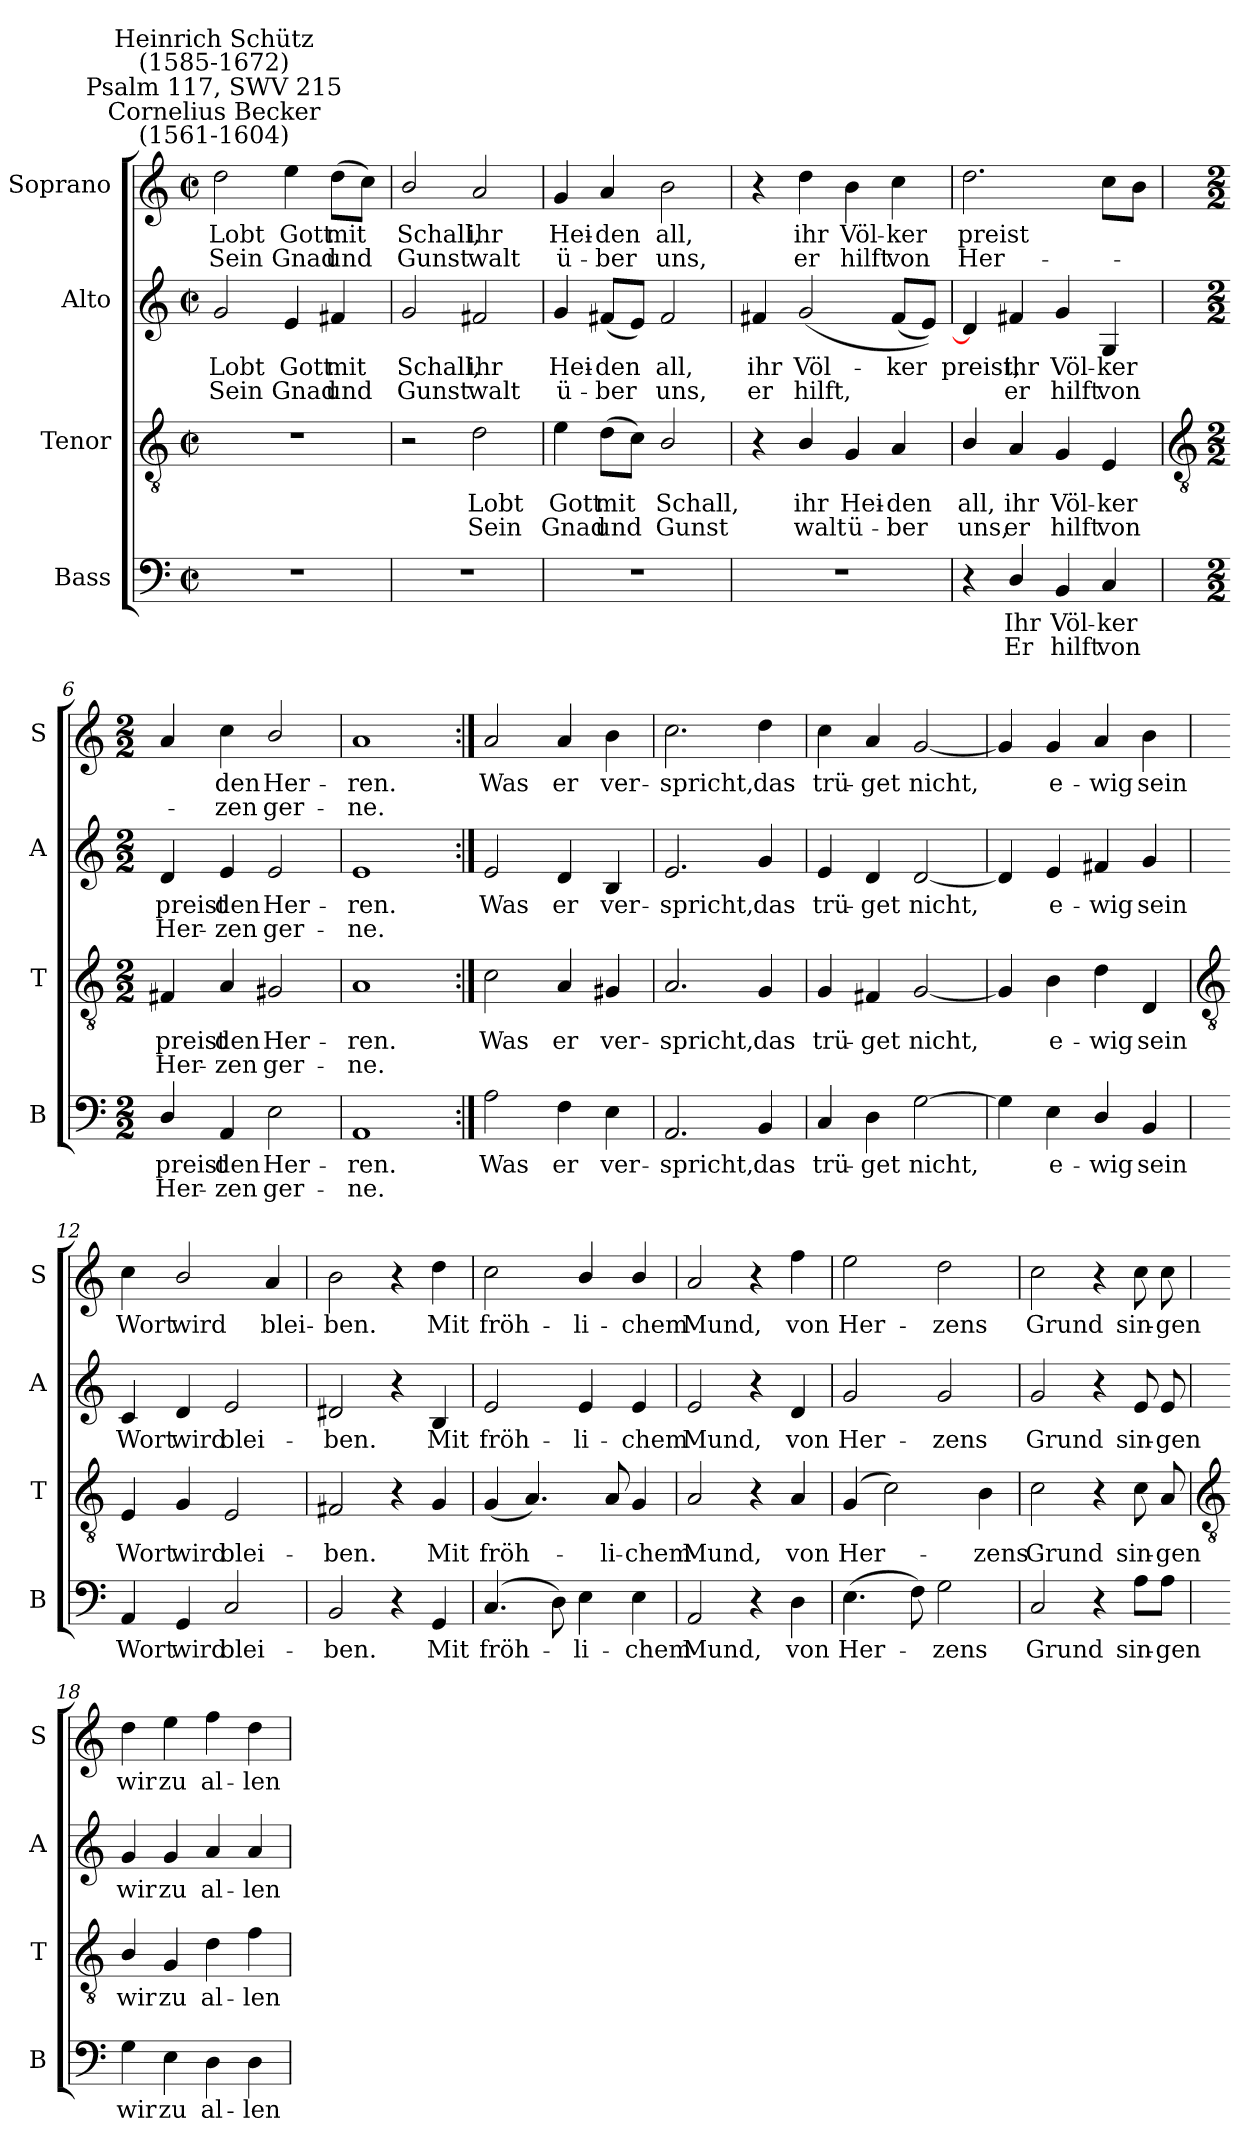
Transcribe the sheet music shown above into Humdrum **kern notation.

**kern	**text	**text	**kern	**text	**text	**kern	**text	**text	**kern	**text	**text
*part4	*part4	*part4	*part3	*part3	*part3	*part2	*part2	*part2	*part1	*part1	*part1
*staff4	*staff4	*staff4	*staff3	*staff3	*staff3	*staff2	*staff2	*staff2	*staff1	*staff1	*staff1
*I"Bass	*	*	*I"Tenor	*	*	*I"Alto	*	*	*I"Soprano	*	*
*I'B	*	*	*I'T	*	*	*I'A	*	*	*I'S	*	*
*clefF4	*	*	*clefGv2	*	*	*clefG2	*	*	*clefG2	*	*
*k[]	*	*	*k[]	*	*	*k[]	*	*	*k[]	*	*
*C:	*	*	*C:	*	*	*C:	*	*	*C:	*	*
*M2/2	*	*	*M2/2	*	*	*M2/2	*	*	*M2/2	*	*
*met(c|)	*	*	*met(c|)	*	*	*met(c|)	*	*	*met(c|)	*	*
=1	=1	=1	=1	=1	=1	=1	=1	=1	=1	=1	=1
!	!	!	!	!	!	!	!	!	!LO:TX:a:cj:t=Cornelius Becker\n(1561-1604)	!	!
!	!	!	!	!	!	!	!	!	!LO:TX:a:cj:t=Psalm 117, SWV 215	!	!
!	!	!	!	!	!	!	!	!	!LO:TX:a:cj:t=Heinrich Schütz\n(1585-1672)	!	!
!	!	!	!	!	!	!	!LO:LY:b	!LO:LY:b	!	!LO:LY:b	!LO:LY:b
1r	.	.	1r	.	.	2g	Lobt	Sein	2dd	Lobt	Sein
!	!	!	!	!	!	!	!LO:LY:b	!LO:LY:b	!	!LO:LY:b	!LO:LY:b
.	.	.	.	.	.	4e	Gott	Gnad	4ee	Gott	Gnad
!	!	!	!	!	!	!	!LO:LY:b	!LO:LY:b	!	!LO:LY:b	!LO:LY:b
.	.	.	.	.	.	4f#X	mit	und	(>8ddL	mit	und
.	.	.	.	.	.	.	.	.	8ccJ)	.	.
=2	=2	=2	=2	=2	=2	=2	=2	=2	=2	=2	=2
!	!	!	!	!	!	!	!LO:LY:b	!LO:LY:b	!	!LO:LY:b	!LO:LY:b
1r	.	.	2r	.	.	2g	Schall,	Gunst	2b/	Schall,	Gunst
!	!	!	!	!LO:LY:b	!LO:LY:b	!	!LO:LY:b	!LO:LY:b	!	!LO:LY:b	!LO:LY:b
.	.	.	2d	Lobt	Sein	2f#X	ihr	walt	2a	ihr	walt
=3	=3	=3	=3	=3	=3	=3	=3	=3	=3	=3	=3
!	!	!	!	!LO:LY:b	!LO:LY:b	!	!LO:LY:b	!LO:LY:b	!	!LO:LY:b	!LO:LY:b
1r	.	.	4e	Gott	Gnad	4g	Hei-	-ü-	4g	Hei-	-ü-
!	!	!	!	!LO:LY:b	!LO:LY:b	!	!LO:LY:b	!LO:LY:b	!	!LO:LY:b	!LO:LY:b
.	.	.	(>8dL	mit	und	(<8f#XL	-den	ber	4a	-den	ber
.	.	.	8cJ)	.	.	8eJ)	.	.	.	.	.
!	!	!	!	!LO:LY:b	!LO:LY:b	!	!LO:LY:b	!LO:LY:b	!	!LO:LY:b	!LO:LY:b
.	.	.	2B/	Schall,	Gunst	2f#	all,	uns,	2b	all,	uns,
=4	=4	=4	=4	=4	=4	=4	=4	=4	=4	=4	=4
!	!	!	!	!	!	!	!LO:LY:b	!LO:LY:b	!	!	!
1r	.	.	4r	.	.	4f#X	ihr	er	4r	.	.
!	!	!	!	!LO:LY:b	!LO:LY:b	!	!LO:LY:b	!LO:LY:b	!	!LO:LY:b	!LO:LY:b
.	.	.	4B/	ihr	walt	(<2g	Völ-	-hilft,	4dd	ihr	er
!	!	!	!	!LO:LY:b	!LO:LY:b	!	!	!	!	!LO:LY:b	!LO:LY:b
.	.	.	4G	Hei-	-ü-	.	.	.	4b	Völ-	-hilft
!	!	!	!	!LO:LY:b	!LO:LY:b	!	!LO:LY:b	!	!	!LO:LY:b	!LO:LY:b
.	.	.	4A	-den	ber	(<8f#L	ker	.	4cc	ker	von
.	.	.	.	.	.	8eJ))	.	.	.	.	.
=5	=5	=5	=5	=5	=5	=5	=5	=5	=5	=5	=5
!	!	!	!	!LO:LY:b	!LO:LY:b	!	!LO:LY:b	!	!	!LO:LY:b	!LO:LY:b
4r	.	.	4B/	all,	uns,	4d]	preist,	.	2.dd	preist	Her-
!	!LO:LY:b	!LO:LY:b	!	!LO:LY:b	!LO:LY:b	!	!LO:LY:b	!LO:LY:b	!	!	!
4D/	Ihr	Er	4A	ihr	er	4f#X	ihr	er	.	.	.
!	!LO:LY:b	!LO:LY:b	!	!LO:LY:b	!LO:LY:b	!	!LO:LY:b	!LO:LY:b	!	!	!
4BB	Völ-	-hilft	4G	Völ-	-hilft	4g	Völ-	-hilft	.	.	.
!	!LO:LY:b	!LO:LY:b	!	!LO:LY:b	!LO:LY:b	!	!LO:LY:b	!LO:LY:b	!	!	!
4C	ker	von	4E	ker	von	4G	ker	von	8ccL	.	.
.	.	.	.	.	.	.	.	.	8bJ	.	.
!!LO:LB:g=z
=6	=6	=6	=6	=6	=6	=6	=6	=6	=6	=6	=6
*	*	*	*clefGv2	*	*	*	*	*	*	*	*
*M2/2	*	*	*M2/2	*	*	*M2/2	*	*	*M2/2	*	*
!	!LO:LY:b	!LO:LY:b	!	!LO:LY:b	!LO:LY:b	!	!LO:LY:b	!LO:LY:b	!	!	!
4D/	preist	Her-	4F#X	preist	Her-	4d	preist	Her-	4a	.	.
!	!LO:LY:b	!LO:LY:b	!	!LO:LY:b	!LO:LY:b	!	!LO:LY:b	!LO:LY:b	!	!LO:LY:b	!LO:LY:b
4AA	-den	zen	4A	-den	zen	4e	-den	zen	4cc	den	zen
!	!LO:LY:b	!LO:LY:b	!	!LO:LY:b	!LO:LY:b	!	!LO:LY:b	!LO:LY:b	!	!LO:LY:b	!LO:LY:b
2E	Her-	-ger-	2G#X	Her-	-ger-	2e	Her-	-ger-	2b/	Her-	-ger-
=7	=7	=7	=7	=7	=7	=7	=7	=7	=7	=7	=7
!	!LO:LY:b	!LO:LY:b	!	!LO:LY:b	!LO:LY:b	!	!LO:LY:b	!LO:LY:b	!	!LO:LY:b	!LO:LY:b
1AA	-ren.	ne.	1A	-ren.	ne.	1e	-ren.	ne.	1a	-ren.	ne.
=8:|!	=8:|!	=8:|!	=8:|!	=8:|!	=8:|!	=8:|!	=8:|!	=8:|!	=8:|!	=8:|!	=8:|!
!	!LO:LY:b	!	!	!LO:LY:b	!	!	!LO:LY:b	!	!	!LO:LY:b	!
2A	Was	.	2c	Was	.	2e	Was	.	2a	Was	.
!	!LO:LY:b	!	!	!LO:LY:b	!	!	!LO:LY:b	!	!	!LO:LY:b	!
4F	er	.	4A	er	.	4d	er	.	4a	er	.
!	!LO:LY:b	!	!	!LO:LY:b	!	!	!LO:LY:b	!	!	!LO:LY:b	!
4E	ver-	.	4G#X	ver-	.	4B	ver-	.	4b	ver-	.
=9	=9	=9	=9	=9	=9	=9	=9	=9	=9	=9	=9
!	!LO:LY:b	!	!	!LO:LY:b	!	!	!LO:LY:b	!	!	!LO:LY:b	!
2.AA	-spricht,	.	2.A	-spricht,	.	2.e	-spricht,	.	2.cc	-spricht,	.
!	!LO:LY:b	!	!	!LO:LY:b	!	!	!LO:LY:b	!	!	!LO:LY:b	!
4BB	das	.	4G	das	.	4g	das	.	4dd	das	.
=10	=10	=10	=10	=10	=10	=10	=10	=10	=10	=10	=10
!	!LO:LY:b	!	!	!LO:LY:b	!	!	!LO:LY:b	!	!	!LO:LY:b	!
4C	trü-	.	4G	trü-	.	4e	trü-	.	4cc	trü-	.
!	!LO:LY:b	!	!	!LO:LY:b	!	!	!LO:LY:b	!	!	!LO:LY:b	!
4D	-get	.	4F#X	-get	.	4d	-get	.	4a	-get	.
!	!LO:LY:b	!	!	!LO:LY:b	!	!	!LO:LY:b	!	!	!LO:LY:b	!
[2G	nicht,	.	[2G	nicht,	.	[2d	nicht,	.	[2g	nicht,	.
=11	=11	=11	=11	=11	=11	=11	=11	=11	=11	=11	=11
4G]	.	.	4G]	.	.	4d]	.	.	4g]	.	.
!	!LO:LY:b	!	!	!LO:LY:b	!	!	!LO:LY:b	!	!	!LO:LY:b	!
4E	e-	.	4B	e-	.	4e	e-	.	4g	e-	.
!	!LO:LY:b	!	!	!LO:LY:b	!	!	!LO:LY:b	!	!	!LO:LY:b	!
4D/	-wig	.	4d	-wig	.	4f#X	-wig	.	4a	-wig	.
!	!LO:LY:b	!	!	!LO:LY:b	!	!	!LO:LY:b	!	!	!LO:LY:b	!
4BB	sein	.	4D	sein	.	4g	sein	.	4b	sein	.
!!LO:LB:g=z
=12	=12	=12	=12	=12	=12	=12	=12	=12	=12	=12	=12
*	*	*	*clefGv2	*	*	*	*	*	*	*	*
!	!LO:LY:b	!	!	!LO:LY:b	!	!	!LO:LY:b	!	!	!LO:LY:b	!
4AA	Wort	.	4E	Wort	.	4c	Wort	.	4cc	Wort	.
!	!LO:LY:b	!	!	!LO:LY:b	!	!	!LO:LY:b	!	!	!LO:LY:b	!
4GG	wird	.	4G	wird	.	4d	wird	.	2b/	wird	.
!	!LO:LY:b	!	!	!LO:LY:b	!	!	!LO:LY:b	!	!	!	!
2C	blei-	.	2E	blei-	.	2e	blei-	.	.	.	.
!	!	!	!	!	!	!	!	!	!	!LO:LY:b	!
.	.	.	.	.	.	.	.	.	4a	blei-	.
=13	=13	=13	=13	=13	=13	=13	=13	=13	=13	=13	=13
!	!LO:LY:b	!	!	!LO:LY:b	!	!	!LO:LY:b	!	!	!LO:LY:b	!
2BB	-ben.	.	2F#X	-ben.	.	2d#X	-ben.	.	2b	-ben.	.
4r	.	.	4r	.	.	4r	.	.	4r	.	.
!	!LO:LY:b	!	!	!LO:LY:b	!	!	!LO:LY:b	!	!	!LO:LY:b	!
4GG	Mit	.	4G	Mit	.	4B	Mit	.	4dd	Mit	.
=14	=14	=14	=14	=14	=14	=14	=14	=14	=14	=14	=14
!	!LO:LY:b	!	!	!LO:LY:b	!	!	!LO:LY:b	!	!	!LO:LY:b	!
(<4.C	fröh-	.	(<4G	fröh-	.	2e	fröh-	.	2cc	fröh-	.
.	.	.	4.A)	.	.	.	.	.	.	.	.
8D)	.	.	.	.	.	.	.	.	.	.	.
!	!LO:LY:b	!	!	!	!	!	!LO:LY:b	!	!	!LO:LY:b	!
4E	li-	.	.	.	.	4e	-li-	.	4b/	-li-	.
!	!	!	!	!LO:LY:b	!	!	!	!	!	!	!
.	.	.	8A	li-	.	.	.	.	.	.	.
!	!LO:LY:b	!	!	!LO:LY:b	!	!	!LO:LY:b	!	!	!LO:LY:b	!
4E	-chem	.	4G	-chem	.	4e	-chem	.	4b/	-chem	.
=15	=15	=15	=15	=15	=15	=15	=15	=15	=15	=15	=15
!	!LO:LY:b	!	!	!LO:LY:b	!	!	!LO:LY:b	!	!	!LO:LY:b	!
2AA	Mund,	.	2A	Mund,	.	2e	Mund,	.	2a	Mund,	.
4r	.	.	4r	.	.	4r	.	.	4r	.	.
!	!LO:LY:b	!	!	!LO:LY:b	!	!	!LO:LY:b	!	!	!LO:LY:b	!
4D	von	.	4A	von	.	4d	von	.	4ff	von	.
=16	=16	=16	=16	=16	=16	=16	=16	=16	=16	=16	=16
!	!LO:LY:b	!	!	!LO:LY:b	!	!	!LO:LY:b	!	!	!LO:LY:b	!
(>4.E	Her-	.	(<4G	Her-	.	2g	Her-	.	2ee	Her-	.
.	.	.	2c)	.	.	.	.	.	.	.	.
8F)	.	.	.	.	.	.	.	.	.	.	.
!	!LO:LY:b	!	!	!	!	!	!LO:LY:b	!	!	!LO:LY:b	!
2G	zens	.	.	.	.	2g	-zens	.	2dd	-zens	.
!	!	!	!	!LO:LY:b	!	!	!	!	!	!	!
.	.	.	4B	zens	.	.	.	.	.	.	.
=17	=17	=17	=17	=17	=17	=17	=17	=17	=17	=17	=17
!	!LO:LY:b	!	!	!LO:LY:b	!	!	!LO:LY:b	!	!	!LO:LY:b	!
2C	Grund	.	2c	Grund	.	2g	Grund	.	2cc	Grund	.
4r	.	.	4r	.	.	4r	.	.	4r	.	.
!	!LO:LY:b	!	!	!LO:LY:b	!	!	!LO:LY:b	!	!	!LO:LY:b	!
8A\L	sin-	.	8c	sin-	.	8e	sin-	.	8cc	sin-	.
!	!LO:LY:b	!	!	!LO:LY:b	!	!	!LO:LY:b	!	!	!LO:LY:b	!
8A\J	-gen	.	8A	-gen	.	8e	-gen	.	8cc	-gen	.
!!LO:LB:g=z
=18	=18	=18	=18	=18	=18	=18	=18	=18	=18	=18	=18
*	*	*	*clefGv2	*	*	*	*	*	*	*	*
!	!LO:LY:b	!	!	!LO:LY:b	!	!	!LO:LY:b	!	!	!LO:LY:b	!
4G	wir	.	4B/	wir	.	4g	wir	.	4dd	wir	.
!	!LO:LY:b	!	!	!LO:LY:b	!	!	!LO:LY:b	!	!	!LO:LY:b	!
4E	zu	.	4G	zu	.	4g	zu	.	4ee	zu	.
!	!LO:LY:b	!	!	!LO:LY:b	!	!	!LO:LY:b	!	!	!LO:LY:b	!
4D	al-	.	4d	al-	.	4a	al-	.	4ff	al-	.
!	!LO:LY:b	!	!	!LO:LY:b	!	!	!LO:LY:b	!	!	!LO:LY:b	!
4D	-len	.	4f	-len	.	4a	-len	.	4dd	-len	.
=	=	=	=	=	=	=	=	=	=	=	=
*-	*-	*-	*-	*-	*-	*-	*-	*-	*-	*-	*-
